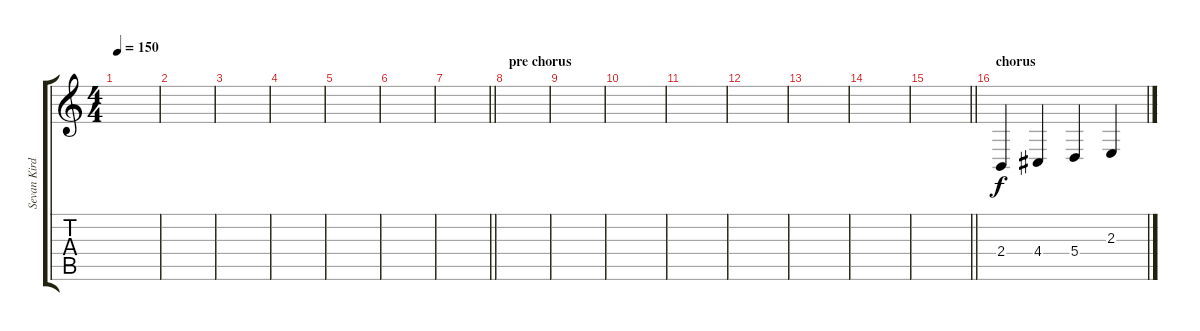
\track ("Sevan Kirder" "Sevan Kird") {instrument bagpipe}
\staff {score tabs}
\tuning (B3 Gb3 D3 A2 E2 B1) {hide}
\ts (4 4)
\tempo 150
\clef g2
\ks c
|
|
|
|
|
|
\barLineRight lightlight
|
\section ("" "pre chorus")
|
|
|
|
|
|
|
\barLineRight lightlight
|
\section ("" "chorus")
2.4.4 4.4.4 5.4.4 2.3.4
